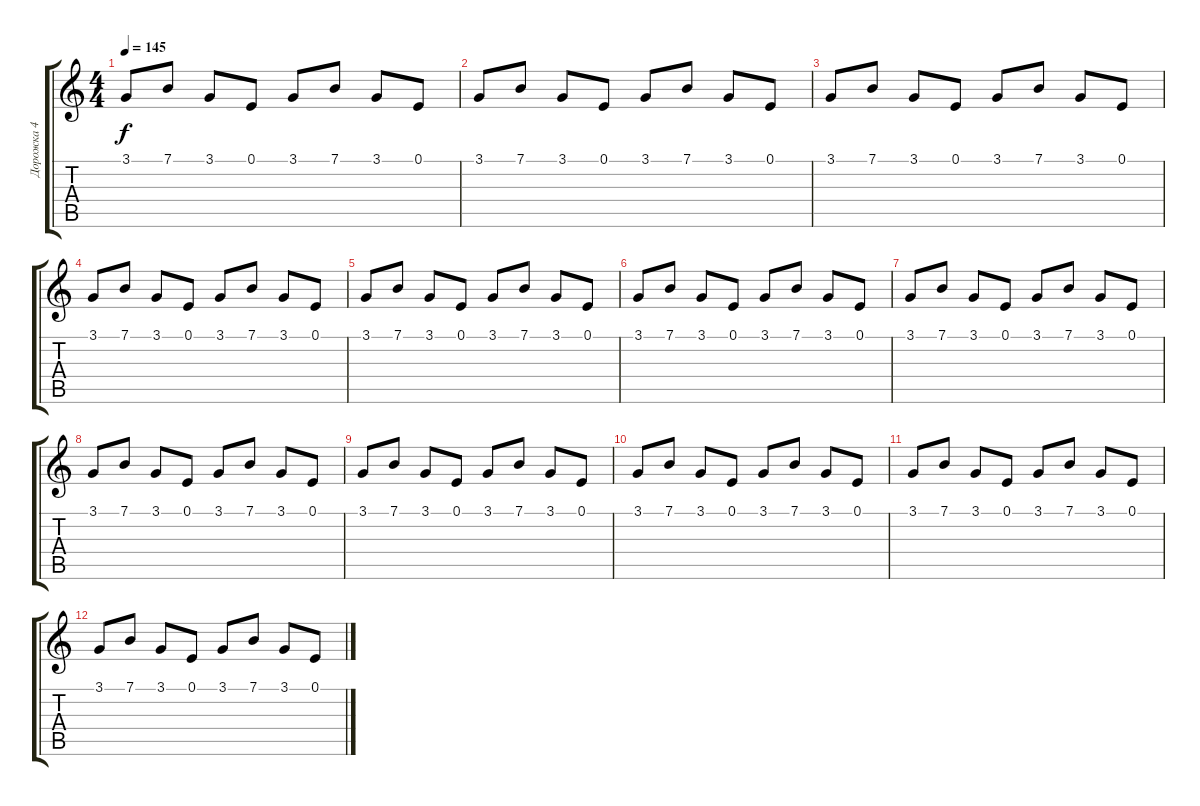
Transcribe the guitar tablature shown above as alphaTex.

\track ("Дорожка 4" "Дорожка 4") {instrument brightacousticpiano}
\staff {score tabs}
\tuning (E4 B3 G3 D3 A2 E2) {hide}
\ts (4 4)
\tempo 145
\clef g2
\ks c
3.1.8{dy f} 7.1.8 3.1.8 0.1.8 3.1.8 7.1.8 3.1.8 0.1.8 |
3.1.8 7.1.8 3.1.8 0.1.8 3.1.8 7.1.8 3.1.8 0.1.8 |
3.1.8 7.1.8 3.1.8 0.1.8 3.1.8 7.1.8 3.1.8 0.1.8 |
3.1.8 7.1.8 3.1.8 0.1.8 3.1.8 7.1.8 3.1.8 0.1.8 |
3.1.8 7.1.8 3.1.8 0.1.8 3.1.8 7.1.8 3.1.8 0.1.8 |
3.1.8 7.1.8 3.1.8 0.1.8 3.1.8 7.1.8 3.1.8 0.1.8 |
3.1.8 7.1.8 3.1.8 0.1.8 3.1.8 7.1.8 3.1.8 0.1.8 |
3.1.8 7.1.8 3.1.8 0.1.8 3.1.8 7.1.8 3.1.8 0.1.8 |
3.1.8 7.1.8 3.1.8 0.1.8 3.1.8 7.1.8 3.1.8 0.1.8 |
3.1.8 7.1.8 3.1.8 0.1.8 3.1.8 7.1.8 3.1.8 0.1.8 |
3.1.8 7.1.8 3.1.8 0.1.8 3.1.8 7.1.8 3.1.8 0.1.8 |
3.1.8 7.1.8 3.1.8 0.1.8 3.1.8 7.1.8 3.1.8 0.1.8
